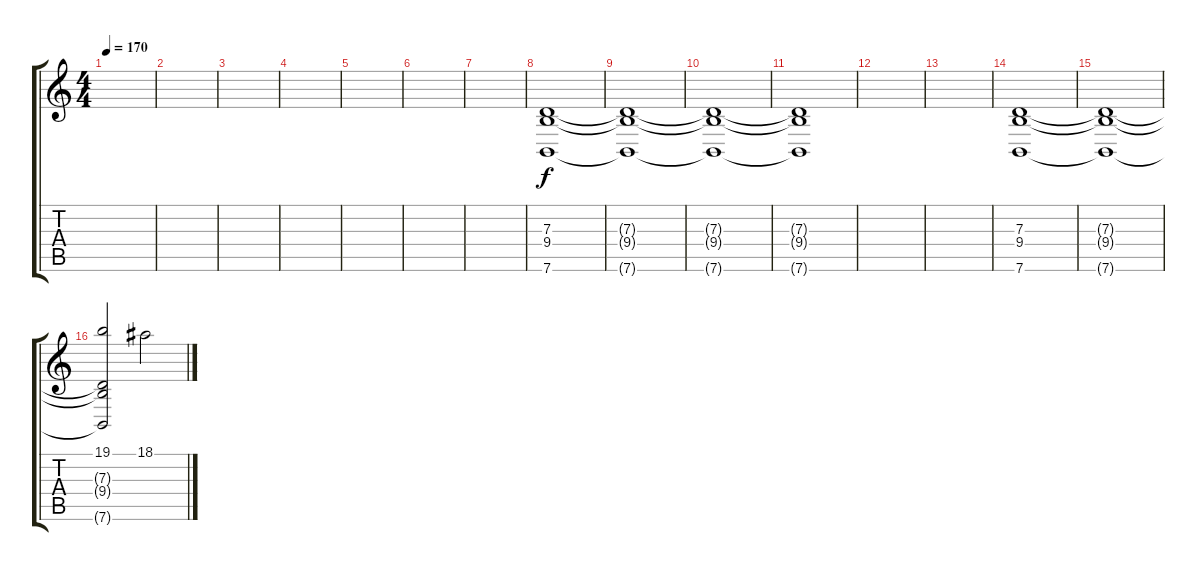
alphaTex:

\track "" {instrument stringensemble1}
\staff {score tabs}
\tuning (E4 B3 G3 D3 A2 E2) {hide}
\ts (4 4)
\tempo 170
\clef g2
\ks c
|
|
|
|
|
|
|
(7.3 9.4 7.6).1 |
(7.3{t} 9.4{t} 7.6{t}).1 |
(7.3{t} 9.4{t} 7.6{t}).1 |
(7.3{t} 9.4{t} 7.6{t}).1 |
|
|
(7.3 9.4 7.6).1 |
(7.3{t} 9.4{t} 7.6{t}).1 |
(19.1 7.3{t} 9.4{t} 7.6{t}).2 18.1.2
